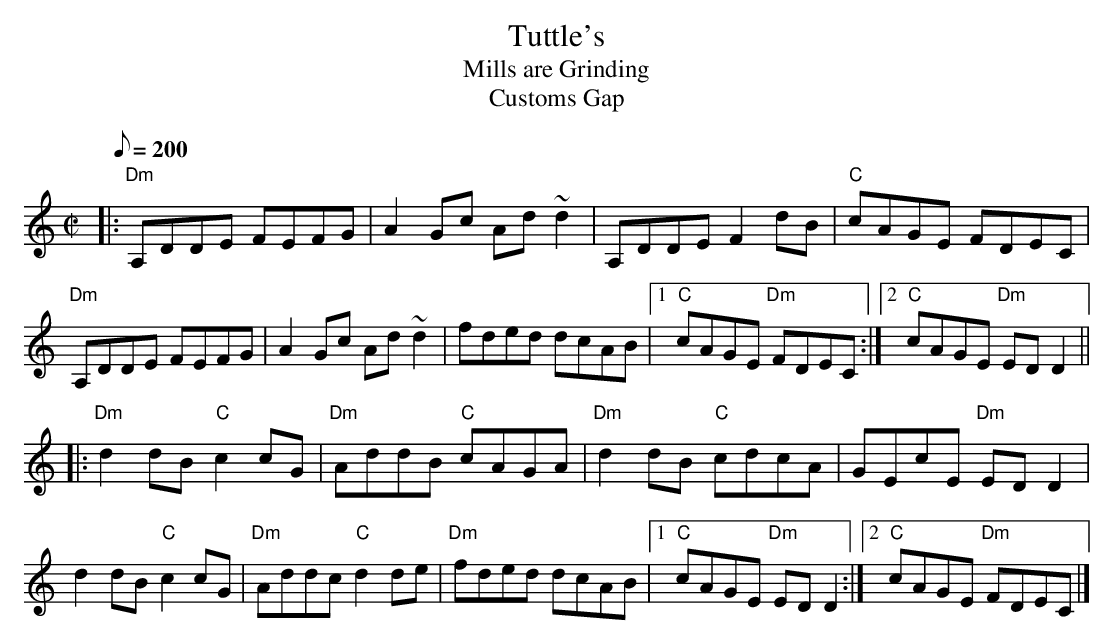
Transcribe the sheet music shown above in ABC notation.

X:1
T:Tuttle's
T:Mills are Grinding
T:Customs Gap
M:C|
L:1/8
Q:200
K:Ddor
|:\
"Dm"A,DDE FEFG | A2Gc Ad~d2 | A,DDE F2dB | "C"cAGE FDEC |
"Dm"A,DDE FEFG | A2Gc Ad~d2 | fded dcAB |1 "C"cAGE "Dm"FDEC :|2 "C"cAGE "Dm"EDD2 ||
|:\
"Dm"d2dB "C"c2cG | "Dm"AddB "C"cAGA | "Dm"d2dB "C"cdcA | GEcE "Dm"EDD2 |
d2dB "C"c2cG | "Dm"Addc "C"d2de | "Dm"fded dcAB |1 "C"cAGE "Dm"EDD2 :|2 "C"cAGE "Dm"FDEC |]
